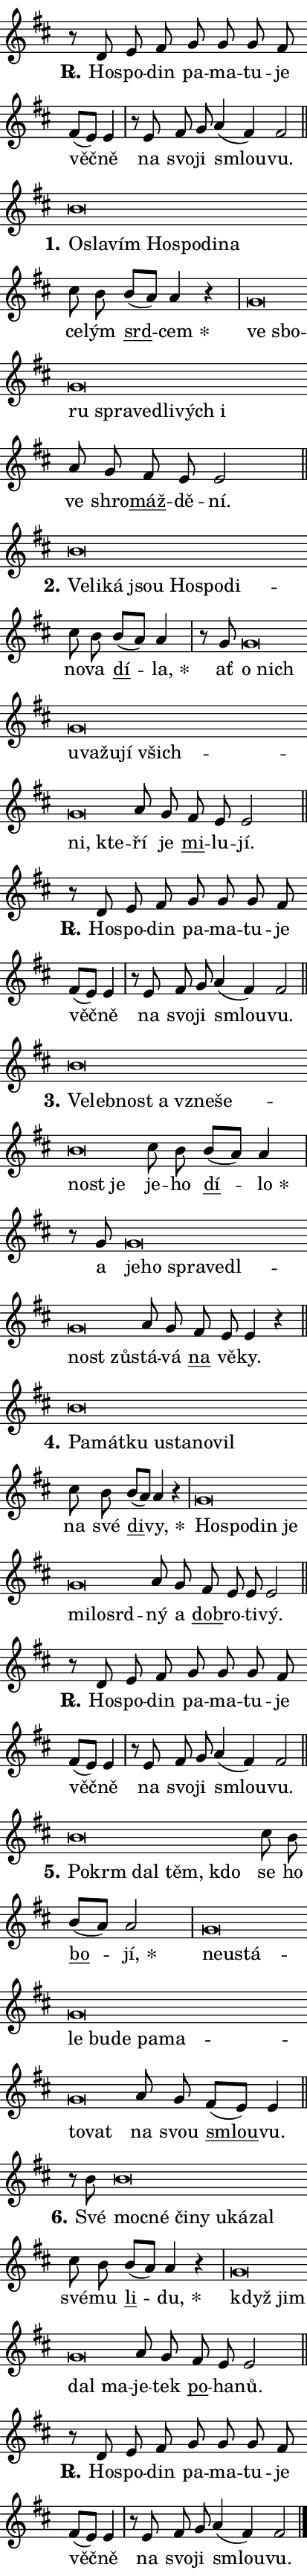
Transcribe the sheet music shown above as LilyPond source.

\version "2.22.1"
\header { tagline = "" }
\paper {
  indent = 0\cm
  top-margin = 0\cm
  right-margin = 0\cm
  bottom-margin = 0\cm
  left-margin = 0\cm
  paper-width = 7\cm
  page-breaking = #ly:one-page-breaking
  system-system-spacing.basic-distance = #11
  score-system-spacing.basic-distance = #11.3
  ragged-last = ##f
}


%% Author: Thomas Morley
%% https://lists.gnu.org/archive/html/lilypond-user/2020-05/msg00002.html
#(define (line-position grob)
"Returns position of @var[grob} in current system:
   @code{'start}, if at first time-step
   @code{'end}, if at last time-step
   @code{'middle} otherwise
"
  (let* ((col (ly:item-get-column grob))
         (ln (ly:grob-object col 'left-neighbor))
         (rn (ly:grob-object col 'right-neighbor))
         (col-to-check-left (if (ly:grob? ln) ln col))
         (col-to-check-right (if (ly:grob? rn) rn col))
         (break-dir-left
           (and
             (ly:grob-property col-to-check-left 'non-musical #f)
             (ly:item-break-dir col-to-check-left)))
         (break-dir-right
           (and
             (ly:grob-property col-to-check-right 'non-musical #f)
             (ly:item-break-dir col-to-check-right))))
        (cond ((eqv? 1 break-dir-left) 'start)
              ((eqv? -1 break-dir-right) 'end)
              (else 'middle))))

#(define (tranparent-at-line-position vctor)
  (lambda (grob)
  "Relying on @code{line-position} select the relevant enry from @var{vctor}.
Used to determine transparency,"
    (case (line-position grob)
      ((end) (not (vector-ref vctor 0)))
      ((middle) (not (vector-ref vctor 1)))
      ((start) (not (vector-ref vctor 2))))))

noteHeadBreakVisibility =
#(define-music-function (break-visibility)(vector?)
"Makes @code{NoteHead}s transparent relying on @var{break-visibility}"
#{
  \override NoteHead.transparent =
    #(tranparent-at-line-position break-visibility)
#})

#(define delete-ledgers-for-transparent-note-heads
  (lambda (grob)
    "Reads whether a @code{NoteHead} is transparent.
If so this @code{NoteHead} is removed from @code{'note-heads} from
@var{grob}, which is supposed to be @code{LedgerLineSpanner}.
As a result ledgers are not printed for this @code{NoteHead}"
    (let* ((nhds-array (ly:grob-object grob 'note-heads))
           (nhds-list
             (if (ly:grob-array? nhds-array)
                 (ly:grob-array->list nhds-array)
                 '()))
           ;; Relies on the transparent-property being done before
           ;; Staff.LedgerLineSpanner.after-line-breaking is executed.
           ;; This is fragile ...
           (to-keep
             (remove
               (lambda (nhd)
                 (ly:grob-property nhd 'transparent #f))
               nhds-list)))
      ;; TODO find a better method to iterate over grob-arrays, similiar
      ;; to filter/remove etc for lists
      ;; For now rebuilt from scratch
      (set! (ly:grob-object grob 'note-heads)  '())
      (for-each
        (lambda (nhd)
          (ly:pointer-group-interface::add-grob grob 'note-heads nhd))
        to-keep))))

hideNotes = {
  \noteHeadBreakVisibility #begin-of-line-visible
}
unHideNotes = {
  \noteHeadBreakVisibility #all-visible
}

% work-around for resetting accidentals
% https://lilypond.org/doc/v2.23/Documentation/notation/displaying-rhythms#unmetered-music
cadenzaMeasure = {
  \cadenzaOff
  \partial 1024 s1024
  \cadenzaOn
}

#(define-markup-command (accent layout props text) (markup?)
  "Underline accented syllable"
  (interpret-markup layout props
    #{\markup \override #'(offset . 4.3) \underline { #text }#}))

responsum = \markup \concat {
  "R" \hspace #-1.05 \path #0.1 #'((moveto 0 0.07) (lineto 0.9 0.8)) \hspace #0.05 "."
}

\layout {
    \context {
        \Staff
        \remove "Time_signature_engraver"
        \override LedgerLineSpanner.after-line-breaking = #delete-ledgers-for-transparent-note-heads
    }
    \context {
        \Voice {
            \override NoteHead.output-attributes = #'((class . "notehead"))
            \override Hairpin.height = #0.55
        }
    }
    \context {
        \Lyrics {
            \override StanzaNumber.output-attributes = #'((class . "stanzanumber"))
            \override LyricSpace.minimum-distance = #0.9
            \override LyricText.font-name = #"TeX Gyre Schola"
            \override LyricText.font-size = 1
            \override StanzaNumber.font-name = #"TeX Gyre Schola Bold"
            \override StanzaNumber.font-size = 1
        }
    }
}

% magnetic-lyrics.ily
%
%   written by
%     Jean Abou Samra <jean@abou-samra.fr>
%     Werner Lemberg <wl@gnu.org>
%
%   adapted by
%     Jiri Hon <jiri.hon@gmail.com>
%
% Version 2022-Apr-15

% https://www.mail-archive.com/lilypond-user@gnu.org/msg149350.html

#(define (Left_hyphen_pointer_engraver context)
   "Collect syllable-hyphen-syllable occurrences in lyrics and store
them in properties.  This engraver only looks to the left.  For
example, if the lyrics input is @code{foo -- bar}, it does the
following.

@itemize @bullet
@item
Set the @code{text} property of the @code{LyricHyphen} grob between
@q{foo} and @q{bar} to @code{foo}.

@item
Set the @code{left-hyphen} property of the @code{LyricText} grob with
text @q{foo} to the @code{LyricHyphen} grob between @q{foo} and
@q{bar}.
@end itemize

Use this auxiliary engraver in combination with the
@code{lyric-@/text::@/apply-@/magnetic-@/offset!} hook."
   (let ((hyphen #f)
         (text #f))
     (make-engraver
      (acknowledgers
       ((lyric-syllable-interface engraver grob source-engraver)
        (set! text grob)))
      (end-acknowledgers
       ((lyric-hyphen-interface engraver grob source-engraver)
        ;(when (not (grob::has-interface grob 'lyric-space-interface))
          (set! hyphen grob)));)
      ((stop-translation-timestep engraver)
       (when (and text hyphen)
         (ly:grob-set-object! text 'left-hyphen hyphen))
       (set! text #f)
       (set! hyphen #f)))))

#(define (lyric-text::apply-magnetic-offset! grob)
   "If the space between two syllables is less than the value in
property @code{LyricText@/.details@/.squash-threshold}, move the right
syllable to the left so that it gets concatenated with the left
syllable.

Use this function as a hook for
@code{LyricText@/.after-@/line-@/breaking} if the
@code{Left_@/hyphen_@/pointer_@/engraver} is active."
   (let ((hyphen (ly:grob-object grob 'left-hyphen #f)))
     (when hyphen
       (let ((left-text (ly:spanner-bound hyphen LEFT)))
         (when (grob::has-interface left-text 'lyric-syllable-interface)
           (let* ((common (ly:grob-common-refpoint grob left-text X))
                  (this-x-ext (ly:grob-extent grob common X))
                  (left-x-ext
                   (begin
                     ;; Trigger magnetism for left-text.
                     (ly:grob-property left-text 'after-line-breaking)
                     (ly:grob-extent left-text common X)))
                  ;; `delta` is the gap width between two syllables.
                  (delta (- (interval-start this-x-ext)
                            (interval-end left-x-ext)))
                  (details (ly:grob-property grob 'details))
                  (threshold (assoc-get 'squash-threshold details 0.2)))
             (when (< delta threshold)
               (let* (;; We have to manipulate the input text so that
                      ;; ligatures crossing syllable boundaries are not
                      ;; disabled.  For languages based on the Latin
                      ;; script this is essentially a beautification.
                      ;; However, for non-Western scripts it can be a
                      ;; necessity.
                      (lt (ly:grob-property left-text 'text))
                      (rt (ly:grob-property grob 'text))
                      (is-space (grob::has-interface hyphen 'lyric-space-interface))
                      (space (if is-space " " ""))
                      (space-markup (grob-interpret-markup grob " "))
                      (space-size (interval-length (ly:stencil-extent space-markup X)))
                      (extra-delta (if is-space space-size 0))
                      ;; Append new syllable.
                      (ltrt-space (if (and (string? lt) (string? rt))
                                (string-append lt space rt)
                                (make-concat-markup (list lt space rt))))
                      ;; Right-align `ltrt` to the right side.
                      (ltrt-space-markup (grob-interpret-markup
                               grob
                               (make-translate-markup
                                (cons (interval-length this-x-ext) 0)
                                (make-right-align-markup ltrt-space)))))
                 (begin
                   ;; Don't print `left-text`.
                   (ly:grob-set-property! left-text 'stencil #f)
                   ;; Set text and stencil (which holds all collected
                   ;; syllables so far) and shift it to the left.
                   (ly:grob-set-property! grob 'text ltrt-space)
                   (ly:grob-set-property! grob 'stencil ltrt-space-markup)
                   (ly:grob-translate-axis! grob (- (- delta extra-delta)) X))))))))))


#(define (lyric-hyphen::displace-bounds-first grob)
   ;; Make very sure this callback isn't triggered too early.
   (let ((left (ly:spanner-bound grob LEFT))
         (right (ly:spanner-bound grob RIGHT)))
     (ly:grob-property left 'after-line-breaking)
     (ly:grob-property right 'after-line-breaking)
     (ly:lyric-hyphen::print grob)))

squashThreshold = #0.4

\layout {
  \context {
    \Lyrics
    \consists #Left_hyphen_pointer_engraver
    \override LyricText.after-line-breaking =
      #lyric-text::apply-magnetic-offset!
    \override LyricHyphen.stencil = #lyric-hyphen::displace-bounds-first
    \override LyricText.details.squash-threshold = \squashThreshold
    \override LyricHyphen.minimum-distance = 0
    \override LyricHyphen.minimum-length = \squashThreshold
  }
}

squash = \override LyricText.details.squash-threshold = 9999
unSquash = \override LyricText.details.squash-threshold = \squashThreshold

left = \override LyricText.self-alignment-X = #LEFT
unLeft = \revert LyricText.self-alignment-X

starOffset = #(lambda (grob) 
                (let ((x_offset (ly:self-alignment-interface::aligned-on-x-parent grob)))
                  (if (= x_offset 0) 0 (+ x_offset 1.2))))

star = #(define-music-function (syllable)(string?)
"Append star separator at the end of a syllable"
#{
  \once \override LyricText.X-offset = #starOffset
  \lyricmode { \markup {
    #syllable
    \override #'((font-name . "TeX Gyre Schola Bold")) \hspace #0.2 \lower #0.65 \larger "*"
  } }
#})

starAccent = #(define-music-function (syllable)(string?)
"Append star separator at the end of a syllable and make accent"
#{
  \once \override LyricText.X-offset = #starOffset
  \lyricmode { \markup {
    \accent #syllable
    \override #'((font-name . "TeX Gyre Schola Bold")) \hspace #0.2 \lower #0.65 \larger "*"
  } }
#})

breath = #(define-music-function (syllable)(string?)
"Append breathing indicator at the end of a syllable"
#{
  \lyricmode { \markup { #syllable "+" } }
#})

optionalBreath = #(define-music-function (syllable)(string?)
"Append optional breathing indicator at the end of a syllable"
#{
  \lyricmode { \markup { #syllable "(+)" } }
#})


\score {
    <<
        \new Voice = "melody" { \cadenzaOn \key d \major \relative { r8 d' e fis g g g fis \bar "" fis[( e)] e4 \cadenzaMeasure \bar "|" r8 e fis g \bar "" a4( fis) fis2 \cadenzaMeasure \bar "||" \break } }
        \new Lyrics \lyricsto "melody" { \lyricmode { \set stanza = \responsum
Ho -- spo -- din pa -- ma -- tu -- je věč -- ně na svo -- ji smlou -- vu. } }
    >>
    \layout {}
}

\score {
    <<
        \new Voice = "melody" { \cadenzaOn \key d \major \relative { b'\breve*1/16 \hideNotes \breve*1/16 \bar "" \breve*1/16 \bar "" \breve*1/16 \bar "" \breve*1/16 \bar "" \breve*1/16 \breve*1/16 \bar "" \unHideNotes cis8 b \bar "" b[( a)] a4 r \cadenzaMeasure \bar "|" g\breve*1/16 \hideNotes \breve*1/16 \bar "" \breve*1/16 \bar "" \breve*1/16 \bar "" \breve*1/16 \bar "" \breve*1/16 \bar "" \breve*1/16 \breve*1/16 \bar "" \unHideNotes a8 g \bar "" fis e e2 \cadenzaMeasure \bar "||" \break } }
        \new Lyrics \lyricsto "melody" { \lyricmode { \set stanza = "1."
\left O -- \squash sla -- vím Ho -- spo -- di -- na \unLeft \unSquash ce -- lým \markup \accent srd -- \star cem \left ve \squash sbo -- ru spra -- ve -- dli -- vých i \unLeft \unSquash ve shro -- \markup \accent máž -- dě -- ní. } }
    >>
    \layout {}
}

\score {
    <<
        \new Voice = "melody" { \cadenzaOn \key d \major \relative { b'\breve*1/16 \hideNotes \breve*1/16 \bar "" \breve*1/16 \bar "" \breve*1/16 \bar "" \breve*1/16 \bar "" \breve*1/16 \breve*1/16 \bar "" \unHideNotes cis8 b \bar "" b[( a)] a4 \cadenzaMeasure \bar "|" r8 g8 g\breve*1/16 \hideNotes \breve*1/16 \bar "" \breve*1/16 \bar "" \breve*1/16 \bar "" \breve*1/16 \bar "" \breve*1/16 \bar "" \breve*1/16 \bar "" \breve*1/16 \breve*1/16 \bar "" \unHideNotes a8 g \bar "" fis e e2 \cadenzaMeasure \bar "||" \break } }
        \new Lyrics \lyricsto "melody" { \lyricmode { \set stanza = "2."
\left Ve -- \squash li -- ká jsou Ho -- spo -- di -- \unLeft \unSquash no -- va \markup \accent dí -- \star la, ať \left o \squash nich u -- va -- žu -- jí všich -- ni, kte -- \unLeft \unSquash ří je \markup \accent mi -- lu -- jí. } }
    >>
    \layout {}
}

\score {
    <<
        \new Voice = "melody" { \cadenzaOn \key d \major \relative { r8 d' e fis g g g fis \bar "" fis[( e)] e4 \cadenzaMeasure \bar "|" r8 e fis g \bar "" a4( fis) fis2 \cadenzaMeasure \bar "||" \break } }
        \new Lyrics \lyricsto "melody" { \lyricmode { \set stanza = \responsum
Ho -- spo -- din pa -- ma -- tu -- je věč -- ně na svo -- ji smlou -- vu. } }
    >>
    \layout {}
}

\score {
    <<
        \new Voice = "melody" { \cadenzaOn \key d \major \relative { b'\breve*1/16 \hideNotes \breve*1/16 \bar "" \breve*1/16 \bar "" \breve*1/16 \bar "" \breve*1/16 \bar "" \breve*1/16 \bar "" \breve*1/16 \breve*1/16 \bar "" \unHideNotes cis8 b \bar "" b[( a)] a4 \cadenzaMeasure \bar "|" r8 g8 g\breve*1/16 \hideNotes \breve*1/16 \bar "" \breve*1/16 \bar "" \breve*1/16 \bar "" \breve*1/16 \bar "" \breve*1/16 \breve*1/16 \bar "" \unHideNotes a8 g \bar "" fis e e4 r \cadenzaMeasure \bar "||" \break } }
        \new Lyrics \lyricsto "melody" { \lyricmode { \set stanza = "3."
\left Ve -- \squash leb -- nost a vzne -- še -- nost je \unLeft \unSquash je -- ho \markup \accent dí -- \star lo a \left je -- \squash ho spra -- ve -- dl -- nost zů -- \unLeft \unSquash stá -- vá \markup \accent na vě -- ky. } }
    >>
    \layout {}
}

\score {
    <<
        \new Voice = "melody" { \cadenzaOn \key d \major \relative { b'\breve*1/16 \hideNotes \breve*1/16 \bar "" \breve*1/16 \bar "" \breve*1/16 \bar "" \breve*1/16 \bar "" \breve*1/16 \breve*1/16 \bar "" \unHideNotes cis8 b \bar "" b[( a)] a4 r \cadenzaMeasure \bar "|" g\breve*1/16 \hideNotes \breve*1/16 \bar "" \breve*1/16 \bar "" \breve*1/16 \bar "" \breve*1/16 \bar "" \breve*1/16 \breve*1/16 \bar "" \unHideNotes a8 g \bar "" fis e e e2 \cadenzaMeasure \bar "||" \break } }
        \new Lyrics \lyricsto "melody" { \lyricmode { \set stanza = "4."
\left Pa -- \squash mát -- ku u -- sta -- no -- vil \unLeft \unSquash na své \markup \accent di -- \star vy, \left Ho -- \squash spo -- din je mi -- lo -- srd -- \unLeft \unSquash ný a \markup \accent dob -- ro -- ti -- vý. } }
    >>
    \layout {}
}

\score {
    <<
        \new Voice = "melody" { \cadenzaOn \key d \major \relative { r8 d' e fis g g g fis \bar "" fis[( e)] e4 \cadenzaMeasure \bar "|" r8 e fis g \bar "" a4( fis) fis2 \cadenzaMeasure \bar "||" \break } }
        \new Lyrics \lyricsto "melody" { \lyricmode { \set stanza = \responsum
Ho -- spo -- din pa -- ma -- tu -- je věč -- ně na svo -- ji smlou -- vu. } }
    >>
    \layout {}
}

\score {
    <<
        \new Voice = "melody" { \cadenzaOn \key d \major \relative { b'\breve*1/16 \hideNotes \breve*1/16 \bar "" \breve*1/16 \bar "" \breve*1/16 \breve*1/16 \bar "" \unHideNotes cis8 b \bar "" b[( a)] a2 \cadenzaMeasure \bar "|" g\breve*1/16 \hideNotes \breve*1/16 \bar "" \breve*1/16 \bar "" \breve*1/16 \bar "" \breve*1/16 \bar "" \breve*1/16 \bar "" \breve*1/16 \bar "" \breve*1/16 \bar "" \breve*1/16 \breve*1/16 \bar "" \unHideNotes a8 g \bar "" fis[( e)] e4 \cadenzaMeasure \bar "||" \break } }
        \new Lyrics \lyricsto "melody" { \lyricmode { \set stanza = "5."
\left Po -- \squash krm dal těm, kdo \unLeft \unSquash se ho \markup \accent bo -- \star jí, \left ne -- \squash u -- stá -- le bu -- de pa -- ma -- to -- vat \unLeft \unSquash na svou \markup \accent smlou -- vu. } }
    >>
    \layout {}
}

\score {
    <<
        \new Voice = "melody" { \cadenzaOn \key d \major \relative { r8 b'8 b\breve*1/16 \hideNotes \breve*1/16 \bar "" \breve*1/16 \bar "" \breve*1/16 \bar "" \breve*1/16 \bar "" \breve*1/16 \breve*1/16 \bar "" \unHideNotes cis8 b \bar "" b[( a)] a4 r \cadenzaMeasure \bar "|" g\breve*1/16 \hideNotes \breve*1/16 \bar "" \breve*1/16 \breve*1/16 \bar "" \unHideNotes a8 g \bar "" fis e e2 \cadenzaMeasure \bar "||" \break } }
        \new Lyrics \lyricsto "melody" { \lyricmode { \set stanza = "6."
Své \left moc -- \squash né či -- ny u -- ká -- zal \unLeft \unSquash své -- mu \markup \accent li -- \star du, \left když \squash jim dal ma -- \unLeft \unSquash je -- tek \markup \accent po -- ha -- nů. } }
    >>
    \layout {}
}

\score {
    <<
        \new Voice = "melody" { \cadenzaOn \key d \major \relative { r8 d' e fis g g g fis \bar "" fis[( e)] e4 \cadenzaMeasure \bar "|" r8 e fis g \bar "" a4( fis) fis2 \cadenzaMeasure \bar "||" \break } \bar "|." }
        \new Lyrics \lyricsto "melody" { \lyricmode { \set stanza = \responsum
Ho -- spo -- din pa -- ma -- tu -- je věč -- ně na svo -- ji smlou -- vu. } }
    >>
    \layout {}
}
